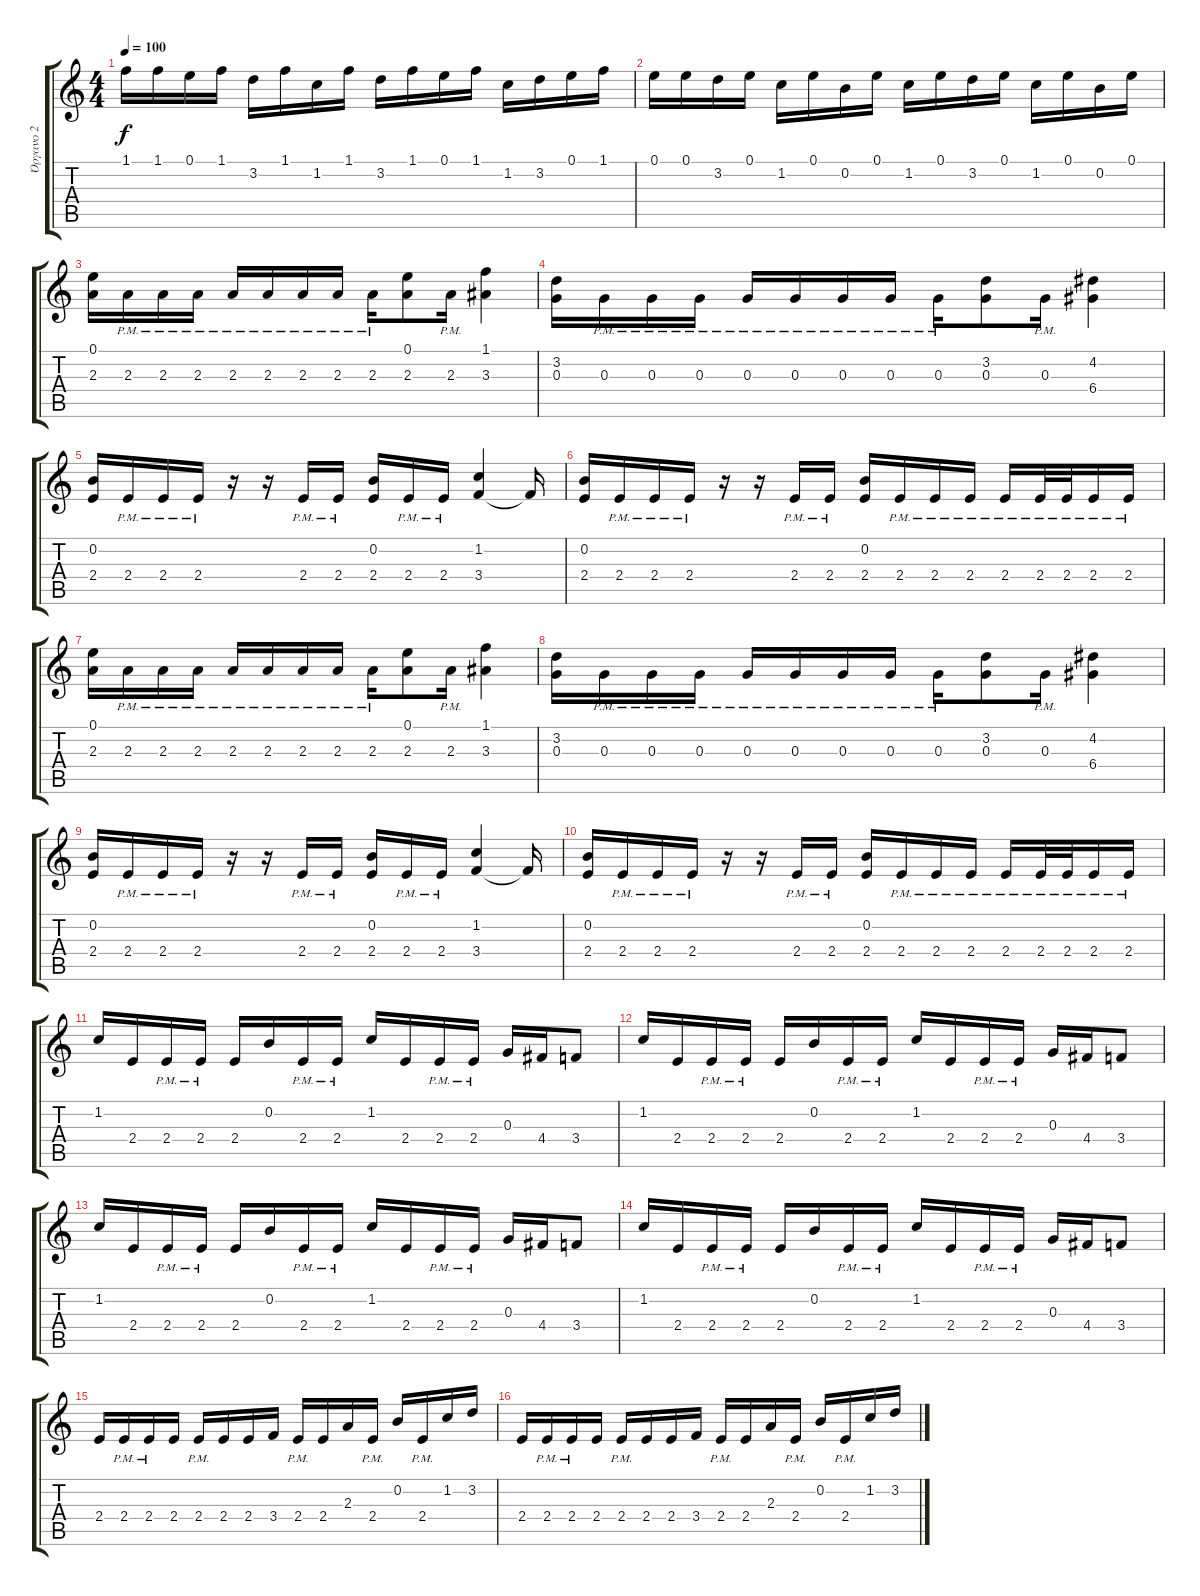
\track ("Όργανο 2" "Όργανο 2") {instrument distortionguitar}
\staff {score tabs}
\tuning (E4 B3 G3 D3 A2 E2) {hide}
\ts (4 4)
\tempo 100
\clef g2
\ks c
1.1.16{dy f} 1.1.16 0.1.16 1.1.16 3.2.16 1.1.16 1.2.16 1.1.16 3.2.16 1.1.16 0.1.16 1.1.16 1.2.16 3.2.16 0.1.16 1.1.16 |
0.1.16 0.1.16 3.2.16 0.1.16 1.2.16 0.1.16 0.2.16 0.1.16 1.2.16 0.1.16 3.2.16 0.1.16 1.2.16 0.1.16 0.2.16 0.1.16 |
(0.1 2.3).16{instrument distortionguitar} 2.3{pm}.16 2.3{pm}.16 2.3{pm}.16 2.3{pm}.16 2.3{pm}.16 2.3{pm}.16 2.3{pm}.16 2.3{pm}.16 (0.1 2.3).8 2.3{pm}.16 (1.1 3.3).4 |
(3.2 0.3).16 0.3{pm}.16 0.3{pm}.16 0.3{pm}.16 0.3{pm}.16 0.3{pm}.16 0.3{pm}.16 0.3{pm}.16 0.3{pm}.16 (3.2 0.3).8 0.3{pm}.16 (4.2 6.4).4 |
(0.2 2.4).16 2.4{pm}.16 2.4{pm}.16 2.4{pm}.16 r.16 r.16 2.4{pm}.16 2.4{pm}.16 (0.2 2.4).16 2.4{pm}.16 2.4{pm}.16 (1.2 3.4).4 3.4{t}.16 |
(0.2 2.4).16 2.4{pm}.16 2.4{pm}.16 2.4{pm}.16 r.16 r.16 2.4{pm}.16 2.4{pm}.16 (0.2 2.4).16 2.4{pm}.16 2.4{pm}.16 2.4{pm}.16 2.4{pm}.16 2.4{pm}.32 2.4{pm}.32 2.4{pm}.16 2.4{pm}.16 |
(0.1 2.3).16{instrument distortionguitar} 2.3{pm}.16 2.3{pm}.16 2.3{pm}.16 2.3{pm}.16 2.3{pm}.16 2.3{pm}.16 2.3{pm}.16 2.3{pm}.16 (0.1 2.3).8 2.3{pm}.16 (1.1 3.3).4 |
(3.2 0.3).16 0.3{pm}.16 0.3{pm}.16 0.3{pm}.16 0.3{pm}.16 0.3{pm}.16 0.3{pm}.16 0.3{pm}.16 0.3{pm}.16 (3.2 0.3).8 0.3{pm}.16 (4.2 6.4).4 |
(0.2 2.4).16 2.4{pm}.16 2.4{pm}.16 2.4{pm}.16 r.16 r.16 2.4{pm}.16 2.4{pm}.16 (0.2 2.4).16 2.4{pm}.16 2.4{pm}.16 (1.2 3.4).4 3.4{t}.16 |
(0.2 2.4).16 2.4{pm}.16 2.4{pm}.16 2.4{pm}.16 r.16 r.16 2.4{pm}.16 2.4{pm}.16 (0.2 2.4).16 2.4{pm}.16 2.4{pm}.16 2.4{pm}.16 2.4{pm}.16 2.4{pm}.32 2.4{pm}.32 2.4{pm}.16 2.4{pm}.16 |
1.2.16 2.4.16 2.4{pm}.16 2.4{pm}.16 2.4.16 0.2.16 2.4{pm}.16 2.4{pm}.16 1.2.16 2.4.16 2.4{pm}.16 2.4{pm}.16 0.3.16 4.4.16 3.4.8 |
1.2.16 2.4.16 2.4{pm}.16 2.4{pm}.16 2.4.16 0.2.16 2.4{pm}.16 2.4{pm}.16 1.2.16 2.4.16 2.4{pm}.16 2.4{pm}.16 0.3.16 4.4.16 3.4.8 |
1.2.16 2.4.16 2.4{pm}.16 2.4{pm}.16 2.4.16 0.2.16 2.4{pm}.16 2.4{pm}.16 1.2.16 2.4.16 2.4{pm}.16 2.4{pm}.16 0.3.16 4.4.16 3.4.8 |
1.2.16 2.4.16 2.4{pm}.16 2.4{pm}.16 2.4.16 0.2.16 2.4{pm}.16 2.4{pm}.16 1.2.16 2.4.16 2.4{pm}.16 2.4{pm}.16 0.3.16 4.4.16 3.4.8 |
2.4.16 2.4{pm}.16 2.4{pm}.16 2.4.16 2.4{pm}.16 2.4.16 2.4.16 3.4.16 2.4{pm}.16 2.4.16 2.3.16 2.4{pm}.16 0.2.16 2.4{pm}.16 1.2.16 3.2.16 |
2.4.16 2.4{pm}.16 2.4{pm}.16 2.4.16 2.4{pm}.16 2.4.16 2.4.16 3.4.16 2.4{pm}.16 2.4.16 2.3.16 2.4{pm}.16 0.2.16 2.4{pm}.16 1.2.16 3.2.16
